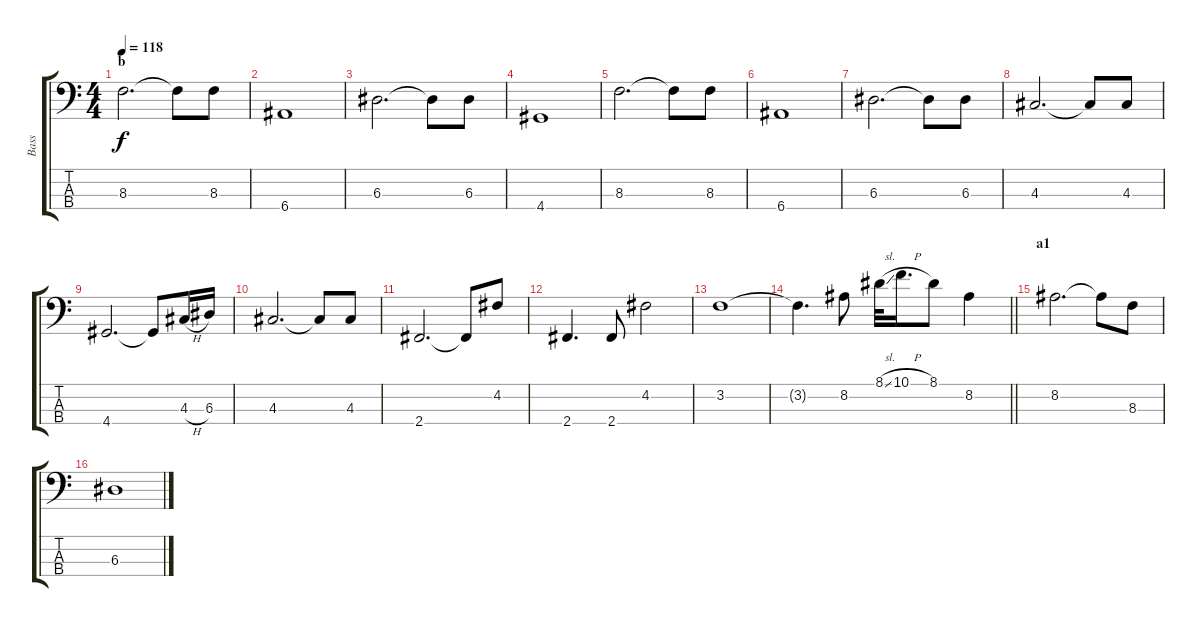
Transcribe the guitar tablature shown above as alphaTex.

\track ("Bass" "Bass") {instrument fretlessbass}
\staff {score tabs}
\tuning (G2 D2 A1 E1) {hide}
\ts (4 4)
\section ("" "b")
\tempo 118
\clef f4
\ks c
8.3.2{d dy f} 8.3{t}.8 8.3.8 |
6.4.1 |
6.3.2{d} 6.3{t}.8 6.3.8 |
4.4.1 |
8.3.2{d} 8.3{t}.8 8.3.8 |
6.4.1 |
6.3.2{d} 6.3{t}.8 6.3.8 |
4.3.2{d} 4.3{t}.8 4.3.8 |
4.4.2{d} 4.4{t}.8 4.3{h}.16 6.3.16 |
4.3.2{d} 4.3{t}.8 4.3.8 |
2.4.2{d} 2.4{t}.8 4.2.8 |
2.4.4{d} 2.4.8 4.2.2 |
3.2.1 |
\barLineRight lightlight
3.2{t}.4{d} 8.2.8 8.1{sl}.32 10.1{h}.16{d} 8.1.8 8.2.4 |
\section ("" "a1")
8.2.2{d} 8.2{t}.8 8.3.8 |
6.3.1
